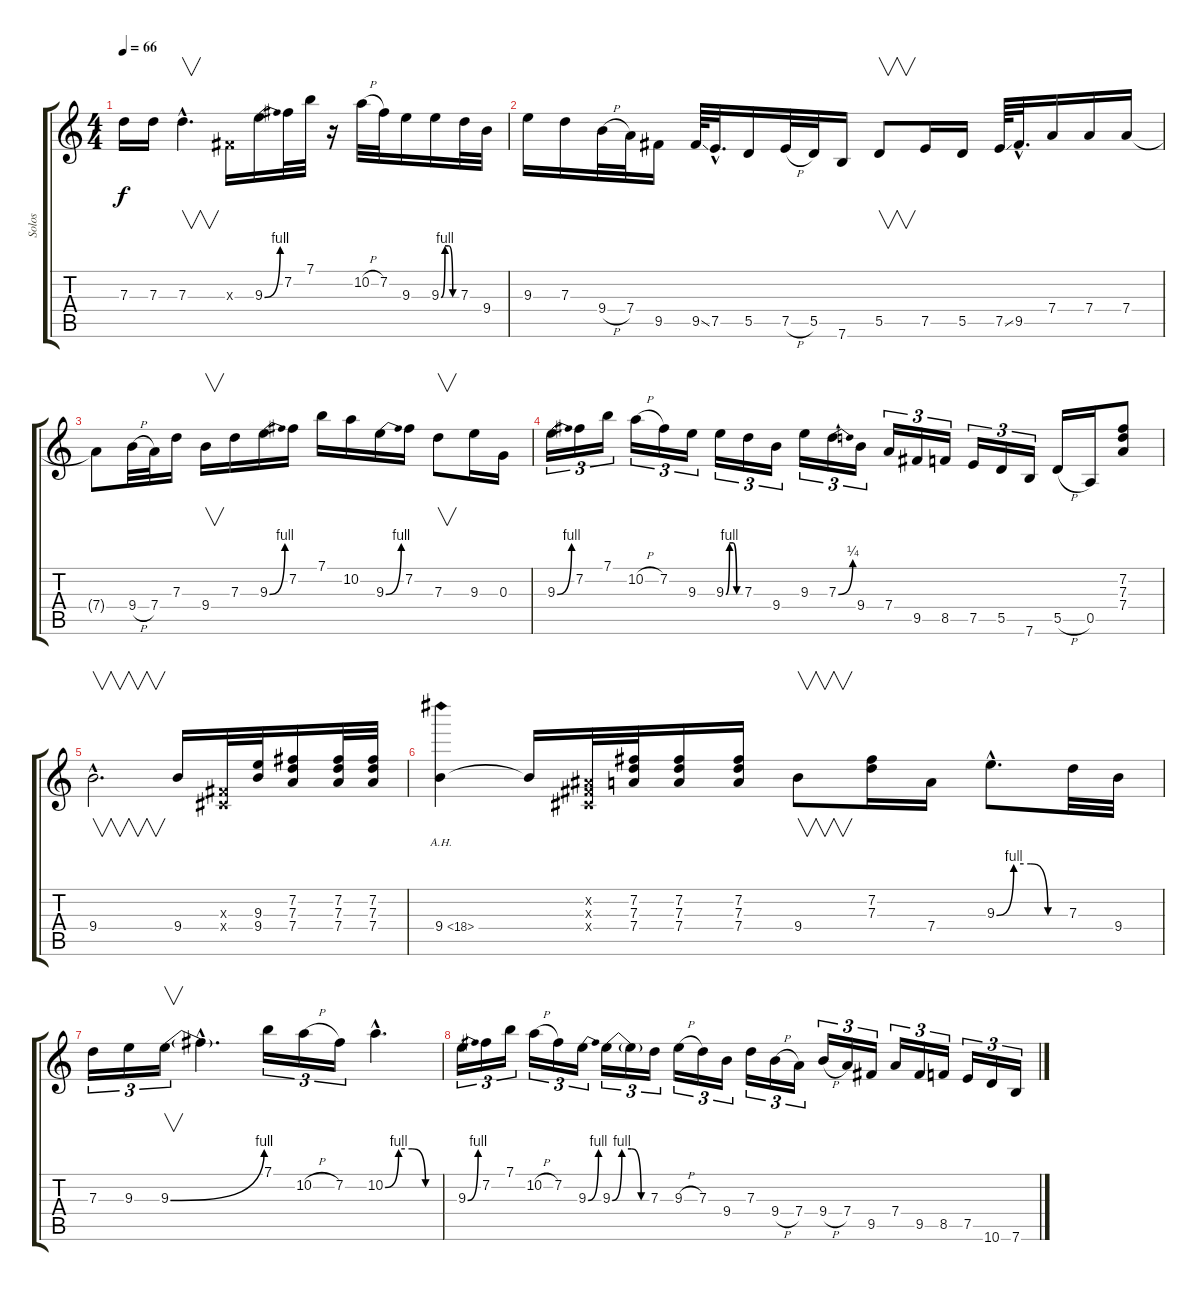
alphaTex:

\track ("Solos" "Solos") {instrument overdrivenguitar}
\staff {score tabs}
\tuning (E4 B3 G3 D3 A2 E2) {hide}
\ts (4 4)
\tempo 66
\clef g2
\ks c
7.3.16{dy f} 7.3.16 7.3{hac}.4{v d} -1.3{x}.16 9.3{be (bend 0 0 60 4)}.16 7.2.32 7.1.32 r.16 10.2{h}.32 7.2.32 9.3.16 9.3{be (custom 0 0 15 4 30 4 45 0 60 0)}.16 7.3.32 9.4.32 |
9.3.16 7.3.16 9.4{h}.32 7.4.32 9.5.16 9.5{ss}.64 7.5{hac}.32{d} 5.5.16 7.5{h}.32 5.5.32 7.6.16 5.5.8{v} 7.5.16 5.5.16 7.5{ss}.64 9.5{hac}.32{d} 7.4.16 7.4.16 7.4.16 |
7.4{t}.8 9.4{h}.32 7.4.32 7.3.16 9.4.16{v} 7.3.16 9.3{be (bend 0 0 60 4)}.16 7.2.16 7.1.16 10.2.16 9.3{be (bend 0 0 60 4)}.16 7.2.16 7.3.8{v} 9.3.16 0.3.16 |
9.3{be (bend 0 0 60 4)}.16{tu (3 2)} 7.2.16{tu (3 2)} 7.1.16{tu (3 2)} 10.2{h}.16{tu (3 2)} 7.2.16{tu (3 2)} 9.3.16{tu (3 2)} 9.3{be (custom 0 0 15 4 30 4 45 0 60 0)}.16{tu (3 2)} 7.3.16{tu (3 2)} 9.4.16{tu (3 2)} 9.3.16{tu (3 2)} 7.3{be (bend 0 0 60 1)}.16{tu (3 2)} 9.4.16{tu (3 2)} 7.4.16{tu (3 2)} 9.5.16{tu (3 2)} 8.5.16{tu (3 2)} 7.5.16{tu (3 2)} 5.5.16{tu (3 2)} 7.6.16{tu (3 2)} 5.5{h}.16 0.5.16 (7.2 7.3 7.4).8 |
9.4{hac}.2{v d} 9.4.16 (-1.3{x} -1.4{x}).32 (9.3 9.4).32 (7.2 7.3 7.4).16 (7.2 7.3 7.4).32 (7.2 7.3 7.4).32 |
9.4{ah 9}.4 9.4{t}.16 (-1.2{x} -1.3{x} -1.4{x}).32 (7.2 7.3 7.4).32 (7.2 7.3 7.4).16 (7.2 7.3 7.4).16 9.4.8{v} (7.2 7.3).16 7.4.16 9.3{be (custom 0 0 15 4 30 4 45 0 60 0) hac}.8{d} 7.3.32 9.4.32 |
7.3.16{tu (3 2)} 9.3.16{tu (3 2)} 9.3{be (bend 0 0 60 4)}.16{v tu (3 2)} 9.3{hac t}.4{d} 7.1.16{tu (3 2)} 10.2{h}.16{tu (3 2)} 7.2.16{tu (3 2)} 10.2{be (custom 0 0 15 4 30 4 45 0 60 0) hac}.4{d} |
9.3{be (bend 0 0 60 4)}.16{tu (3 2)} 7.2.16{tu (3 2)} 7.1.16{tu (3 2)} 10.2{h}.16{tu (3 2)} 7.2.16{tu (3 2)} 9.3{be (bend 0 0 60 4)}.16{tu (3 2)} 9.3{be (custom 0 0 15 4 30 4 45 0 60 0)}.16{tu (3 2)} 9.3{t}.16{tu (3 2)} 7.3.16{tu (3 2)} 9.3{h}.16{tu (3 2)} 7.3.16{tu (3 2)} 9.4.16{tu (3 2)} 7.3.16{tu (3 2)} 9.4{h}.16{tu (3 2)} 7.4.16{tu (3 2)} 9.4{h}.16{tu (3 2)} 7.4.16{tu (3 2)} 9.5.16{tu (3 2)} 7.4.16{tu (3 2)} 9.5.16{tu (3 2)} 8.5.16{tu (3 2)} 7.5.16{tu (3 2)} 10.6.16{tu (3 2)} 7.6.16{tu (3 2)}
